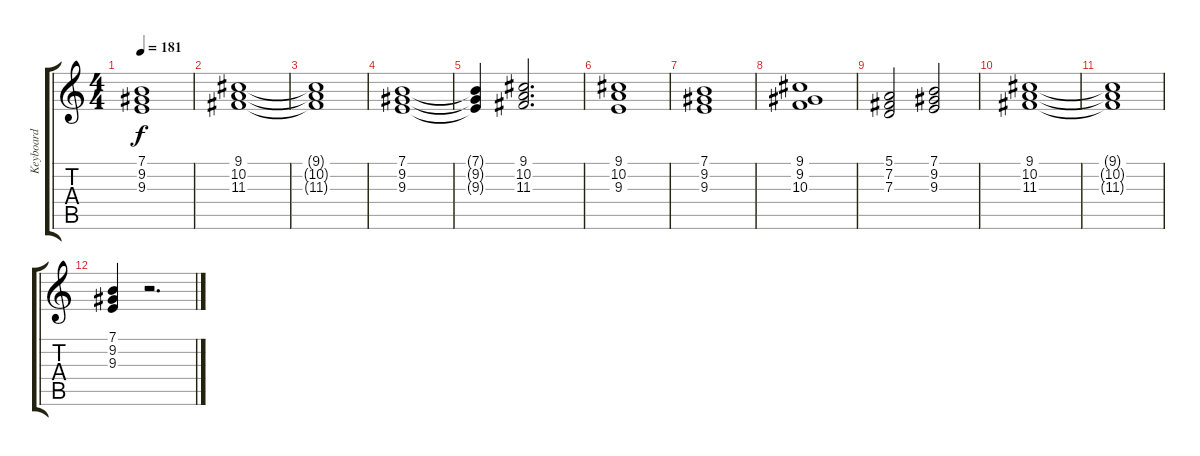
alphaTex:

\track ("Keyboard" "Keyboard") {instrument stringensemble1}
\staff {score tabs}
\tuning (E4 B3 G3 D3 A2 E2) {hide}
\ts (4 4)
\tempo 181
\clef g2
\ks c
(7.1 9.2 9.3).1{dy f} |
(9.1 10.2 11.3).1 |
(9.1{t} 10.2{t} 11.3{t}).1 |
(7.1 9.2 9.3).1 |
(7.1{t} 9.2{t} 9.3{t}).4 (9.1 10.2 11.3).2{d} |
(9.1 10.2 9.3).1 |
(7.1 9.2 9.3).1 |
(9.1 9.2 10.3).1 |
(5.1 7.2 7.3).2 (7.1 9.2 9.3).2 |
(9.1 10.2 11.3).1 |
(9.1{t} 10.2{t} 11.3{t}).1 |
(7.1 9.2 9.3).4 r.2{d}
